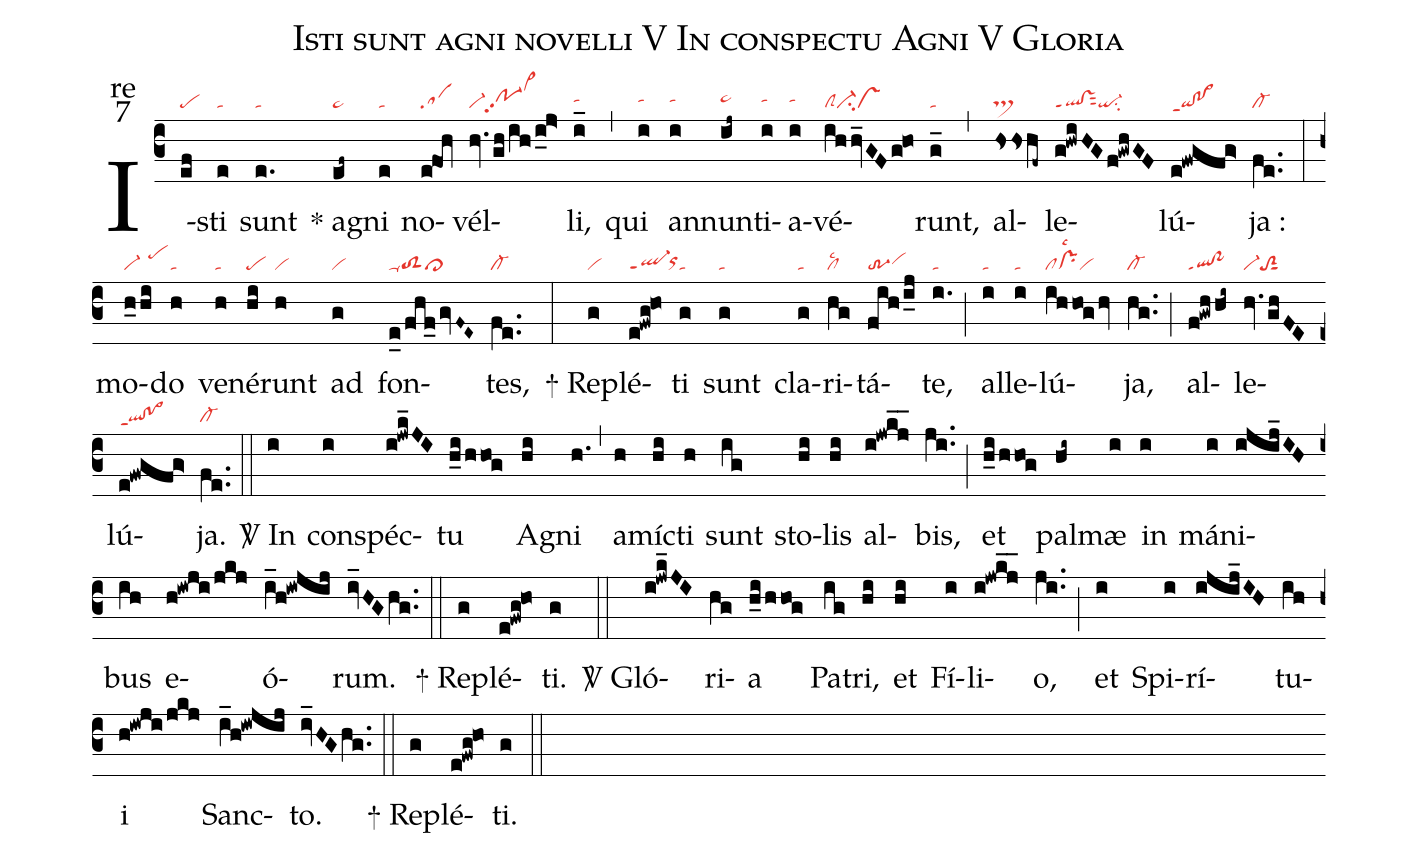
name:Isti sunt agni novelli V In conspectu Agni V Gloria;
office-part:re;
mode:7;
nabc-lines:1;
%%
(c3)I(ef|pe)sti(e|ta) sunt(e.|ta) <sp>*</sp>
a(ef~|pe~)gni(e|ta)
no(e!foh|sa)vél(hv.gh/ih/i_j>|vi-po-1hhpp2cl~hl)li,(i_|tahh) (,)
qui(i|tahh) an(i|tahh)nun(ij~|pe~hh)ti(i|tahh)a(i|tahh)vé(ihhv_GFg@ho|clSci-vs)runt,(g_|ta) (,)
al(hshshf~|ts>)le(g!hwi/HGf!gwhGF|ql!vsppt1sut2qi-su2)lú(e!fwgfg>|qi!po>ppt1)ja :(fe..|cl-) (:)
mo(h_0hi|vi-//pehj)do(h|ta) ve(h|ta)né(hi|pe)runt(h|vi) ad(g|vi) fon(e_0/fhf_/gvF~E~|ta-toS2ci~)tes,(fe..|cl-) (:)

<sp>+</sp> Re(g|vi)plé(e!fwg@ho|ql-ppt1`orhh)ti(g|ta) sunt(g|ta) cla(g|ta)ri(hg|cllsc2)tá(fih/i_j|tr-3vihh)te,(i.|ta) (;)
al(i|ta)le(i|ta)lú(ihhog/hv|clprlsc2vi)ja,(hg..|cl-) (;) al(f!gwh/hi~|ql!po~ppt1)le(hv.ghFE|vi-toS2sut1)lú(e!fwgfg>|ql!po>ppt1)ja.(fe..|cl-) (::)

<sp>V/</sp> In(i) con(i)spéc(i!jwk_JI)tu(h_i/hhog) A(hi)gni(h.) (,) a(h)míc(hi)ti(h) sunt(ig) sto(hi)lis(hi) al(i!jwkj__)bis,(ji..) (;) et(h_i/hhog) pal(hi~)mæ(i) in(i) má(i)ni(ijij_IH)bus(ih) e(h!iwji/jkj)ó(i_h!iwjij)rum.(iv_HGhg..) (::)

<sp>+</sp> Re(g)plé(e!fwg@ho)ti.(g) (::)

<sp>V/</sp> Gló(i!jwk_JI)ri(hg)a(h_i/hhog) Pa(ig)tri,(hi) et(hi) Fí(i)li(i!jwkj__)o,(ji..) (;) et(i) Spi(i)rí(ijij_IH)tu(ih)i(h!iwji/jkj) Sanc(i_h!iwjij)to.(iv_HGhg..) (::)

<sp>+</sp> Re(g)plé(e!fwg@ho)ti.(g) (::)
